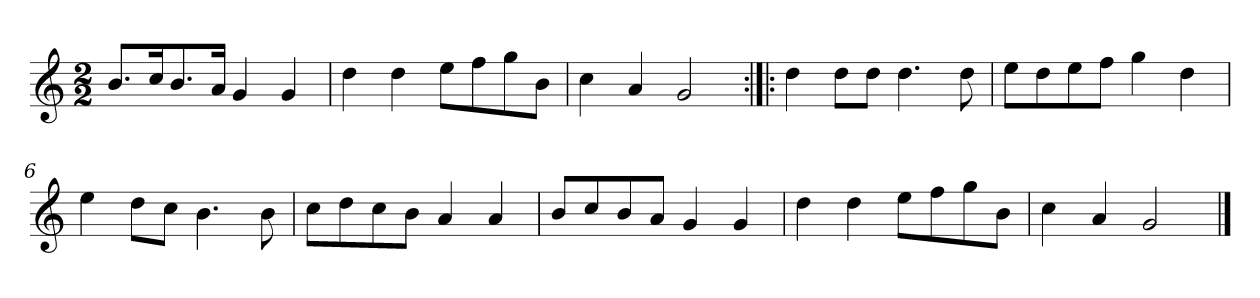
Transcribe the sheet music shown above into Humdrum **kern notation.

**kern
*part1
*staff1
*clefG2
*k[]
*C:
*M2/2
*MM120
=1
8.b/L
16cc/K
8.b/
16a/Jk
4g
4g
=2
4dd
4dd
8ee\L
8ff\
8gg\
8b\J
=3
4cc
4a
2g
=4:|!|:
4dd
8dd\L
8dd\J
4.dd
8dd
=5
8ee\L
8dd\
8ee\
8ff\J
4gg
4dd
=6
4ee
8dd\L
8cc\J
4.b
8b
=7
8cc\L
8dd\
8cc\
8b\J
4a
4a
=8
8b/L
8cc/
8b/
8a/J
4g
4g
=9
4dd
4dd
8ee\L
8ff\
8gg\
8b\J
=10
4cc
4a
2g
==
*-
